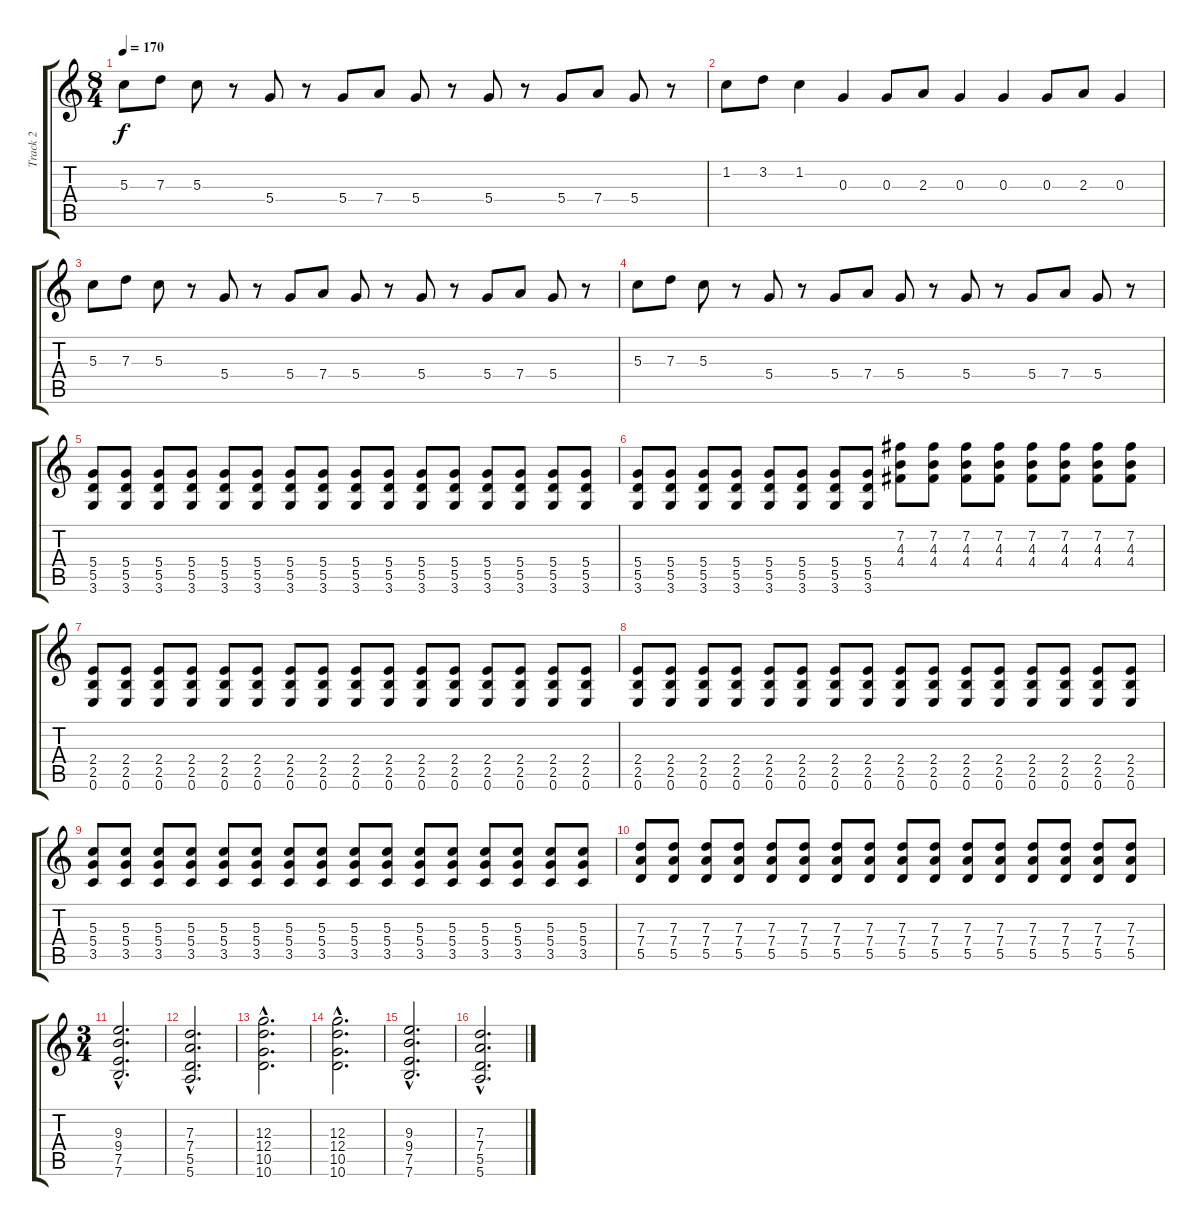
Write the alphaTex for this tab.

\track ("Track 2" "Track 2") {instrument distortionguitar}
\staff {score tabs}
\tuning (E4 B3 G3 D3 A2 E2) {hide}
\ts (8 4)
\tempo 170
\clef g2
\ks c
5.3.8{dy f} 7.3.8 5.3.8 r.8 5.4.8 r.8 5.4.8 7.4.8 5.4.8 r.8 5.4.8 r.8 5.4.8 7.4.8 5.4.8 r.8 |
1.2.8 3.2.8 1.2.4 0.3.4 0.3.8 2.3.8 0.3.4 0.3.4 0.3.8 2.3.8 0.3.4 |
5.3.8 7.3.8 5.3.8 r.8 5.4.8 r.8 5.4.8 7.4.8 5.4.8 r.8 5.4.8 r.8 5.4.8 7.4.8 5.4.8 r.8 |
5.3.8 7.3.8 5.3.8 r.8 5.4.8 r.8 5.4.8 7.4.8 5.4.8 r.8 5.4.8 r.8 5.4.8 7.4.8 5.4.8 r.8 |
(5.4 5.5 3.6).8{volume 14} (5.4 5.5 3.6).8 (5.4 5.5 3.6).8 (5.4 5.5 3.6).8 (5.4 5.5 3.6).8 (5.4 5.5 3.6).8 (5.4 5.5 3.6).8 (5.4 5.5 3.6).8 (5.4 5.5 3.6).8 (5.4 5.5 3.6).8 (5.4 5.5 3.6).8 (5.4 5.5 3.6).8 (5.4 5.5 3.6).8 (5.4 5.5 3.6).8 (5.4 5.5 3.6).8 (5.4 5.5 3.6).8 |
(5.4 5.5 3.6).8 (5.4 5.5 3.6).8 (5.4 5.5 3.6).8 (5.4 5.5 3.6).8 (5.4 5.5 3.6).8 (5.4 5.5 3.6).8 (5.4 5.5 3.6).8 (5.4 5.5 3.6).8 (7.2 4.3 4.4).8 (7.2 4.3 4.4).8 (7.2 4.3 4.4).8 (7.2 4.3 4.4).8 (7.2 4.3 4.4).8 (7.2 4.3 4.4).8 (7.2 4.3 4.4).8 (7.2 4.3 4.4).8 |
(2.4 2.5 0.6).8 (2.4 2.5 0.6).8 (2.4 2.5 0.6).8 (2.4 2.5 0.6).8 (2.4 2.5 0.6).8 (2.4 2.5 0.6).8 (2.4 2.5 0.6).8 (2.4 2.5 0.6).8 (2.4 2.5 0.6).8 (2.4 2.5 0.6).8 (2.4 2.5 0.6).8 (2.4 2.5 0.6).8 (2.4 2.5 0.6).8 (2.4 2.5 0.6).8 (2.4 2.5 0.6).8 (2.4 2.5 0.6).8 |
(2.4 2.5 0.6).8 (2.4 2.5 0.6).8 (2.4 2.5 0.6).8 (2.4 2.5 0.6).8 (2.4 2.5 0.6).8 (2.4 2.5 0.6).8 (2.4 2.5 0.6).8 (2.4 2.5 0.6).8 (2.4 2.5 0.6).8 (2.4 2.5 0.6).8 (2.4 2.5 0.6).8 (2.4 2.5 0.6).8 (2.4 2.5 0.6).8 (2.4 2.5 0.6).8 (2.4 2.5 0.6).8 (2.4 2.5 0.6).8 |
(5.3 5.4 3.5).8 (5.3 5.4 3.5).8 (5.3 5.4 3.5).8 (5.3 5.4 3.5).8 (5.3 5.4 3.5).8 (5.3 5.4 3.5).8 (5.3 5.4 3.5).8 (5.3 5.4 3.5).8 (5.3 5.4 3.5).8 (5.3 5.4 3.5).8 (5.3 5.4 3.5).8 (5.3 5.4 3.5).8 (5.3 5.4 3.5).8 (5.3 5.4 3.5).8 (5.3 5.4 3.5).8 (5.3 5.4 3.5).8 |
(7.3 7.4 5.5).8 (7.3 7.4 5.5).8 (7.3 7.4 5.5).8 (7.3 7.4 5.5).8 (7.3 7.4 5.5).8 (7.3 7.4 5.5).8 (7.3 7.4 5.5).8 (7.3 7.4 5.5).8 (7.3 7.4 5.5).8 (7.3 7.4 5.5).8 (7.3 7.4 5.5).8 (7.3 7.4 5.5).8 (7.3 7.4 5.5).8 (7.3 7.4 5.5).8 (7.3 7.4 5.5).8 (7.3 7.4 5.5).8 |
\ts (3 4)
(9.3{hac} 9.4{hac} 7.5{hac} 7.6{hac}).2{d} |
(7.3{hac} 7.4{hac} 5.5{hac} 5.6{hac}).2{d} |
(12.3{hac} 12.4{hac} 10.5{hac} 10.6{hac}).2{d} |
(12.3{hac} 12.4{hac} 10.5{hac} 10.6{hac}).2{d} |
(9.3{hac} 9.4{hac} 7.5{hac} 7.6{hac}).2{d} |
(7.3{hac} 7.4{hac} 5.5{hac} 5.6{hac}).2{d}
